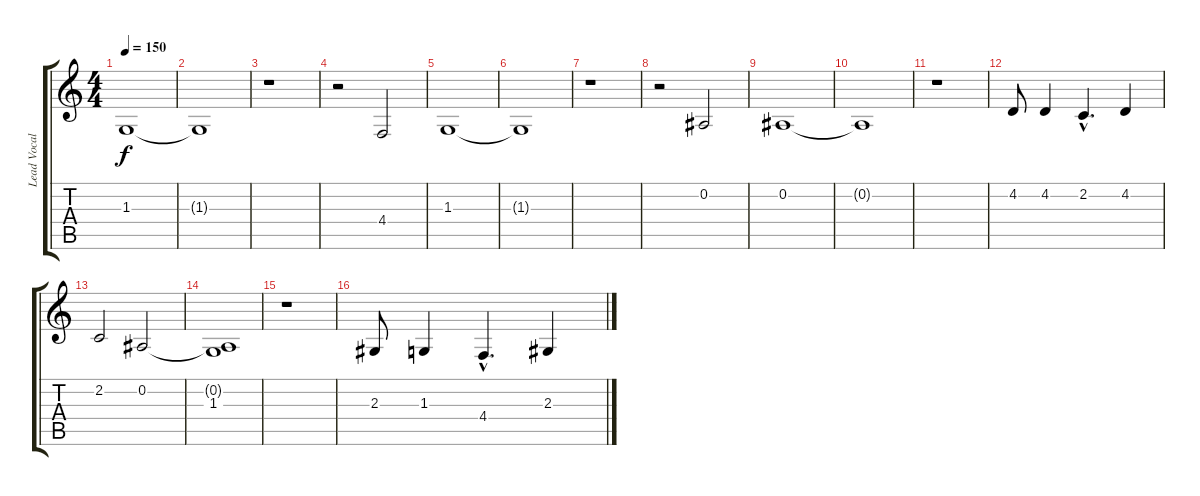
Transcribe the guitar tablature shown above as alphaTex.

\track ("Lead Vocals [Rivers Cuomo]" "Lead Vocal") {instrument lead1square}
\staff {score tabs}
\tuning (Eb4 Bb3 Gb3 Db3 Ab2 Eb2) {hide}
\ts (4 4)
\tempo 150
\clef g2
\ks c
1.3.1{dy f} |
1.3{t}.1 |
r.1 |
r.2 4.4.2 |
1.3.1 |
1.3{t}.1 |
r.1 |
r.2 0.2.2 |
0.2.1 |
0.2{t}.1 |
r.1 |
4.2.8 4.2.4 2.2{hac}.4{d} 4.2.4 |
2.2.2 0.2.2 |
(0.2{t} 1.3).1 |
r.1 |
2.3.8 1.3.4 4.4{hac}.4{d} 2.3.4
